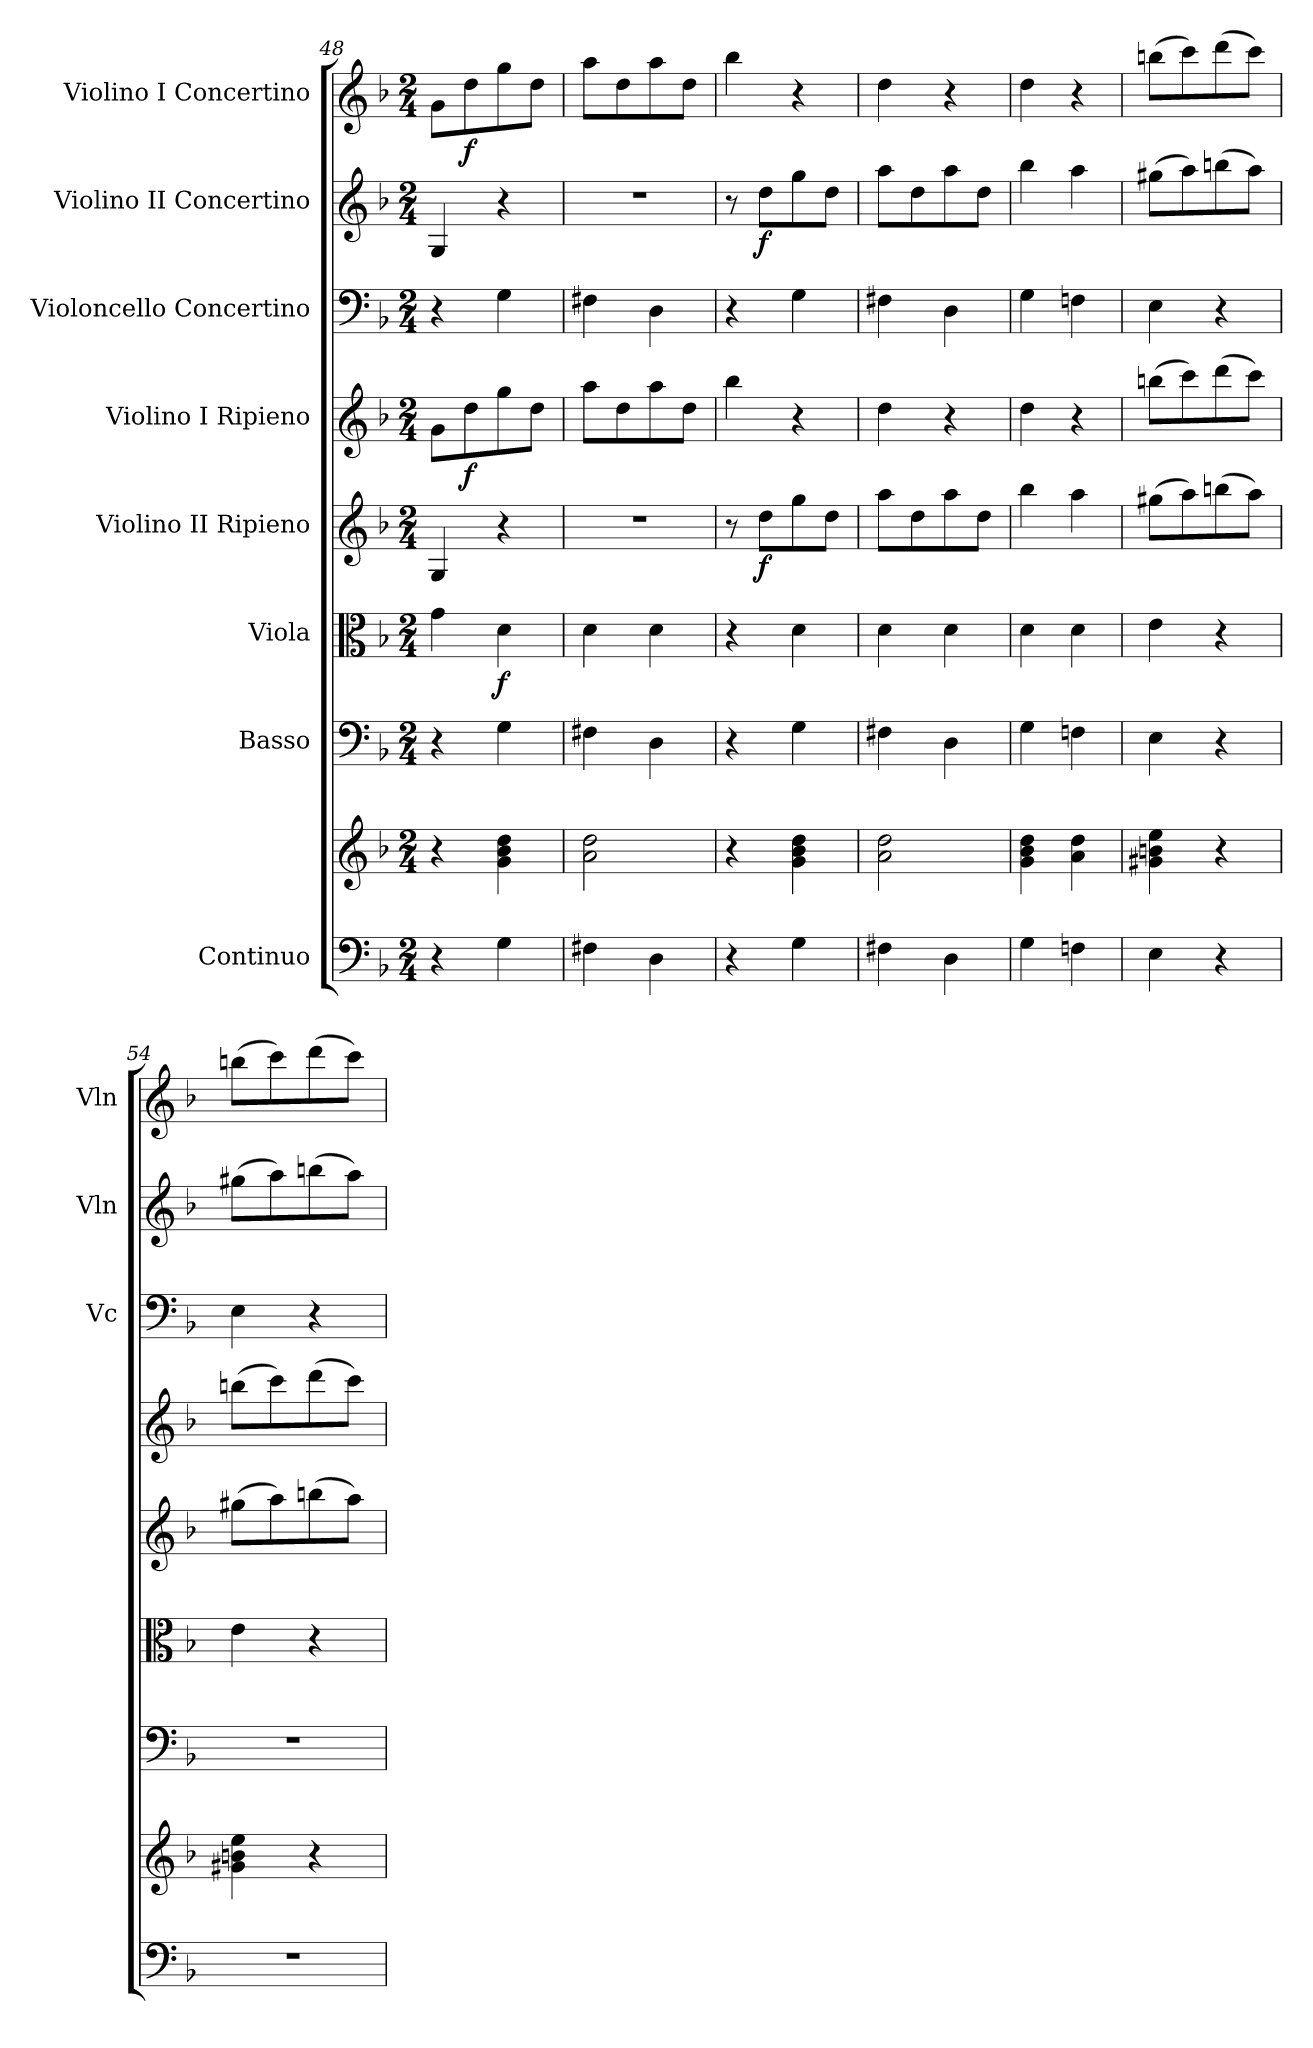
**kern	**kern	**kern	**kern	**dynam	**kern	**dynam	**kern	**dynam	**kern	**kern	**dynam	**kern	**dynam
*part8	*part8	*part7	*part6	*part6	*part5	*part5	*part4	*part4	*part3	*part2	*part2	*part1	*part1
*staff9	*staff8	*staff7	*staff6	*staff6	*staff5	*staff5	*staff4	*staff4	*staff3	*staff2	*staff2	*staff1	*staff1
*I"Continuo	*	*I"Basso	*I"Viola	*	*I"Violino II Ripieno	*	*I"Violino I Ripieno	*	*I"Violoncello Concertino	*I"Violino II Concertino	*	*I"Violino I Concertino	*
*	*	*	*	*	*	*	*	*	*I'Vc	*I'Vln	*	*I'Vln	*
*clefF4	*clefG2	*clefF4	*clefC3	*	*clefG2	*	*clefG2	*	*clefF4	*clefG2	*	*clefG2	*
*k[b-]	*k[b-]	*k[b-]	*k[b-]	*	*k[b-]	*	*k[b-]	*	*k[b-]	*k[b-]	*	*k[b-]	*
*M2/4	*M2/4	*M2/4	*M2/4	*	*M2/4	*	*M2/4	*	*M2/4	*M2/4	*	*M2/4	*
=48	=48	=48	=48	=48	=48	=48	=48	=48	=48	=48	=48	=48	=48
4r	4r	4r	4g\	.	4G/	.	8g\L	.	4r	4G/	.	8g\L	.
!	!	!	!	!	!	!	!	!LO:DY:b	!	!	!	!	!LO:DY:b
.	.	.	.	.	.	.	8dd\	f	.	.	.	8dd\	f
!	!	!	!	!LO:DY:b	!	!	!	!	!	!	!	!	!
4G\	4g\ 4b-\ 4dd\	4G\	4d\	f	4r	.	8gg\	.	4G\	4r	.	8gg\	.
.	.	.	.	.	.	.	8dd\J	.	.	.	.	8dd\J	.
=49	=49	=49	=49	=49	=49	=49	=49	=49	=49	=49	=49	=49	=49
4F#X\	2a\ 2dd\	4F#X\	4d\	.	2r	.	8aa\L	.	4F#X\	2r	.	8aa\L	.
.	.	.	.	.	.	.	8dd\	.	.	.	.	8dd\	.
4D\	.	4D\	4d\	.	.	.	8aa\	.	4D\	.	.	8aa\	.
.	.	.	.	.	.	.	8dd\J	.	.	.	.	8dd\J	.
=50	=50	=50	=50	=50	=50	=50	=50	=50	=50	=50	=50	=50	=50
4r	4r	4r	4r	.	8r	.	4bb-\	.	4r	8r	.	4bb-\	.
!	!	!	!	!	!	!LO:DY:b	!	!	!	!	!LO:DY:b	!	!
.	.	.	.	.	8dd\L	f	.	.	.	8dd\L	f	.	.
4G\	4g\ 4b-\ 4dd\	4G\	4d\	.	8gg\	.	4r	.	4G\	8gg\	.	4r	.
.	.	.	.	.	8dd\J	.	.	.	.	8dd\J	.	.	.
=51	=51	=51	=51	=51	=51	=51	=51	=51	=51	=51	=51	=51	=51
4F#X\	2a\ 2dd\	4F#X\	4d\	.	8aa\L	.	4dd\	.	4F#X\	8aa\L	.	4dd\	.
.	.	.	.	.	8dd\	.	.	.	.	8dd\	.	.	.
4D\	.	4D\	4d\	.	8aa\	.	4r	.	4D\	8aa\	.	4r	.
.	.	.	.	.	8dd\J	.	.	.	.	8dd\J	.	.	.
=52	=52	=52	=52	=52	=52	=52	=52	=52	=52	=52	=52	=52	=52
4G\	4g\ 4b-\ 4dd\	4G\	4d\	.	4bb-\	.	4dd\	.	4G\	4bb-\	.	4dd\	.
4Fn\	4a\ 4dd\	4Fn\	4d\	.	4aa\	.	4r	.	4Fn\	4aa\	.	4r	.
!!LO:PB:g=z
=53	=53	=53	=53	=53	=53	=53	=53	=53	=53	=53	=53	=53	=53
4E\	4g#X\ 4bn\ 4ee\	4E\	4e\	.	(>8gg#X\L	.	(>8bbn\L	.	4E\	(>8gg#X\L	.	(>8bbn\L	.
.	.	.	.	.	8aa\)	.	8ccc\)	.	.	8aa\)	.	8ccc\)	.
4r	4r	4r	4r	.	(>8bbn\	.	(>8ddd\	.	4r	(>8bbn\	.	(>8ddd\	.
.	.	.	.	.	8aa\J)	.	8ccc\J)	.	.	8aa\J)	.	8ccc\J)	.
=54	=54	=54	=54	=54	=54	=54	=54	=54	=54	=54	=54	=54	=54
2r	4g#X\ 4bn\ 4ee\	2r	4e\	.	(>8gg#X\L	.	(>8bbn\L	.	4E\	(>8gg#X\L	.	(>8bbn\L	.
.	.	.	.	.	8aa\)	.	8ccc\)	.	.	8aa\)	.	8ccc\)	.
.	4r	.	4r	.	(>8bbn\	.	(>8ddd\	.	4r	(>8bbn\	.	(>8ddd\	.
.	.	.	.	.	8aa\J)	.	8ccc\J)	.	.	8aa\J)	.	8ccc\J)	.
=	=	=	=	=	=	=	=	=	=	=	=	=	=
*-	*-	*-	*-	*-	*-	*-	*-	*-	*-	*-	*-	*-	*-
